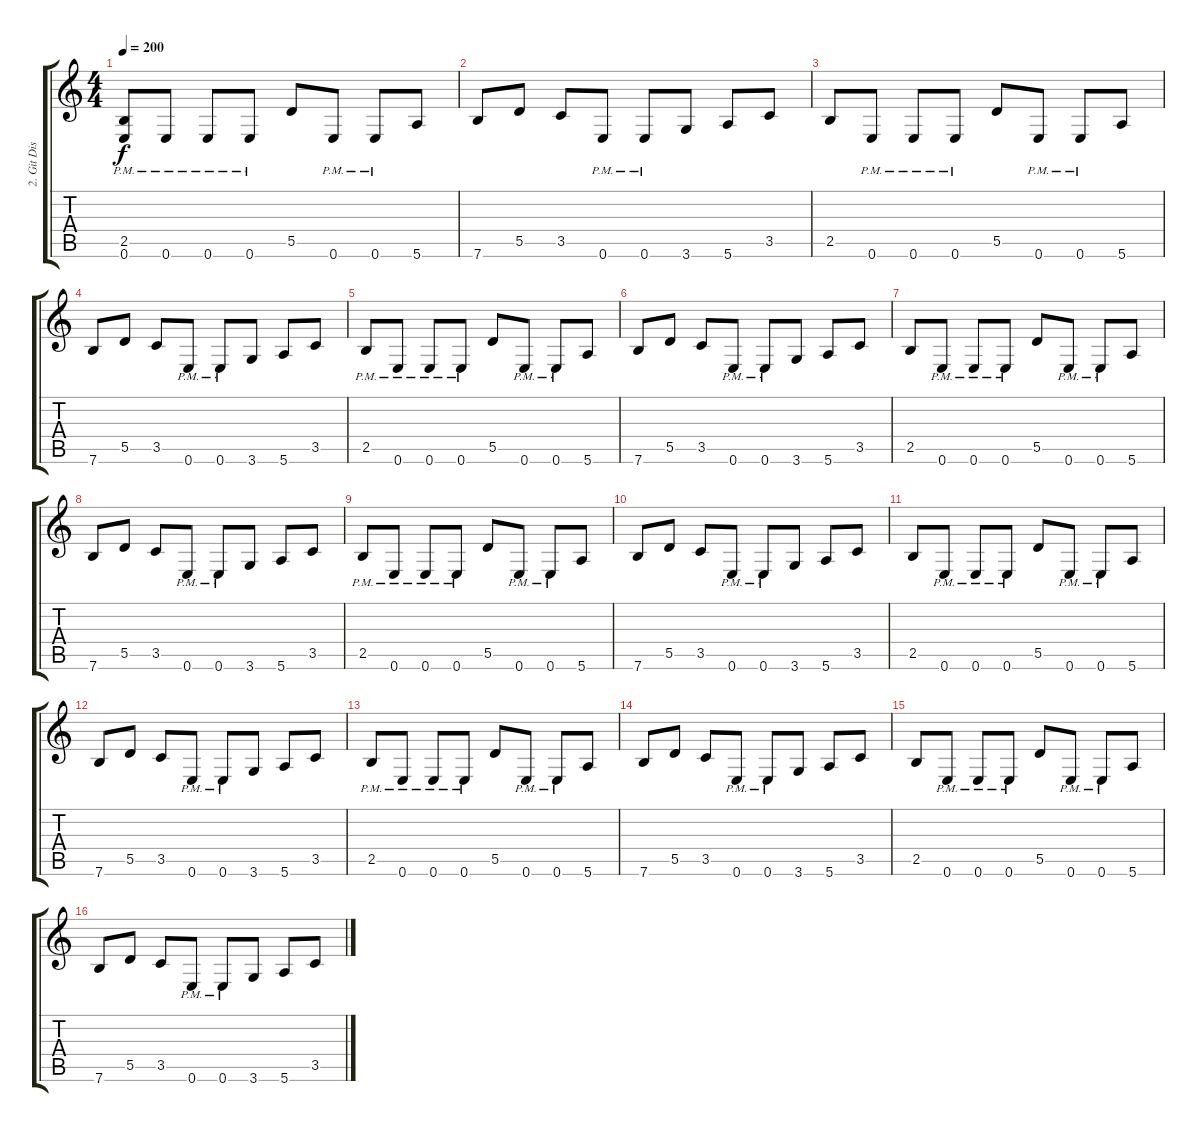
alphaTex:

\track ("2. Git Dist" "2. Git Dis") {instrument distortionguitar}
\staff {score tabs}
\tuning (E4 B3 G3 D3 A2 E2) {hide}
\ts (4 4)
\tempo 200
\clef g2
\ks c
(2.5{pm} 0.6{pm}).8{dy f} 0.6{pm}.8 0.6{pm}.8 0.6{pm}.8 5.5.8 0.6{pm}.8 0.6{pm}.8 5.6.8 |
7.6.8 5.5.8 3.5.8 0.6{pm}.8 0.6{pm}.8 3.6.8 5.6.8 3.5.8 |
2.5.8 0.6{pm}.8 0.6{pm}.8 0.6{pm}.8 5.5.8 0.6{pm}.8 0.6{pm}.8 5.6.8 |
7.6.8 5.5.8 3.5.8 0.6{pm}.8 0.6{pm}.8 3.6.8 5.6.8 3.5.8 |
2.5{pm}.8 0.6{pm}.8 0.6{pm}.8 0.6{pm}.8 5.5.8 0.6{pm}.8 0.6{pm}.8 5.6.8 |
7.6.8 5.5.8 3.5.8 0.6{pm}.8 0.6{pm}.8 3.6.8 5.6.8 3.5.8 |
2.5.8 0.6{pm}.8 0.6{pm}.8 0.6{pm}.8 5.5.8 0.6{pm}.8 0.6{pm}.8 5.6.8 |
7.6.8 5.5.8 3.5.8 0.6{pm}.8 0.6{pm}.8 3.6.8 5.6.8 3.5.8 |
2.5{pm}.8 0.6{pm}.8 0.6{pm}.8 0.6{pm}.8 5.5.8 0.6{pm}.8 0.6{pm}.8 5.6.8 |
7.6.8 5.5.8 3.5.8 0.6{pm}.8 0.6{pm}.8 3.6.8 5.6.8 3.5.8 |
2.5.8 0.6{pm}.8 0.6{pm}.8 0.6{pm}.8 5.5.8 0.6{pm}.8 0.6{pm}.8 5.6.8 |
7.6.8 5.5.8 3.5.8 0.6{pm}.8 0.6{pm}.8 3.6.8 5.6.8 3.5.8 |
2.5{pm}.8 0.6{pm}.8 0.6{pm}.8 0.6{pm}.8 5.5.8 0.6{pm}.8 0.6{pm}.8 5.6.8 |
7.6.8 5.5.8 3.5.8 0.6{pm}.8 0.6{pm}.8 3.6.8 5.6.8 3.5.8 |
2.5.8 0.6{pm}.8 0.6{pm}.8 0.6{pm}.8 5.5.8 0.6{pm}.8 0.6{pm}.8 5.6.8 |
7.6.8 5.5.8 3.5.8 0.6{pm}.8 0.6{pm}.8 3.6.8 5.6.8 3.5.8
